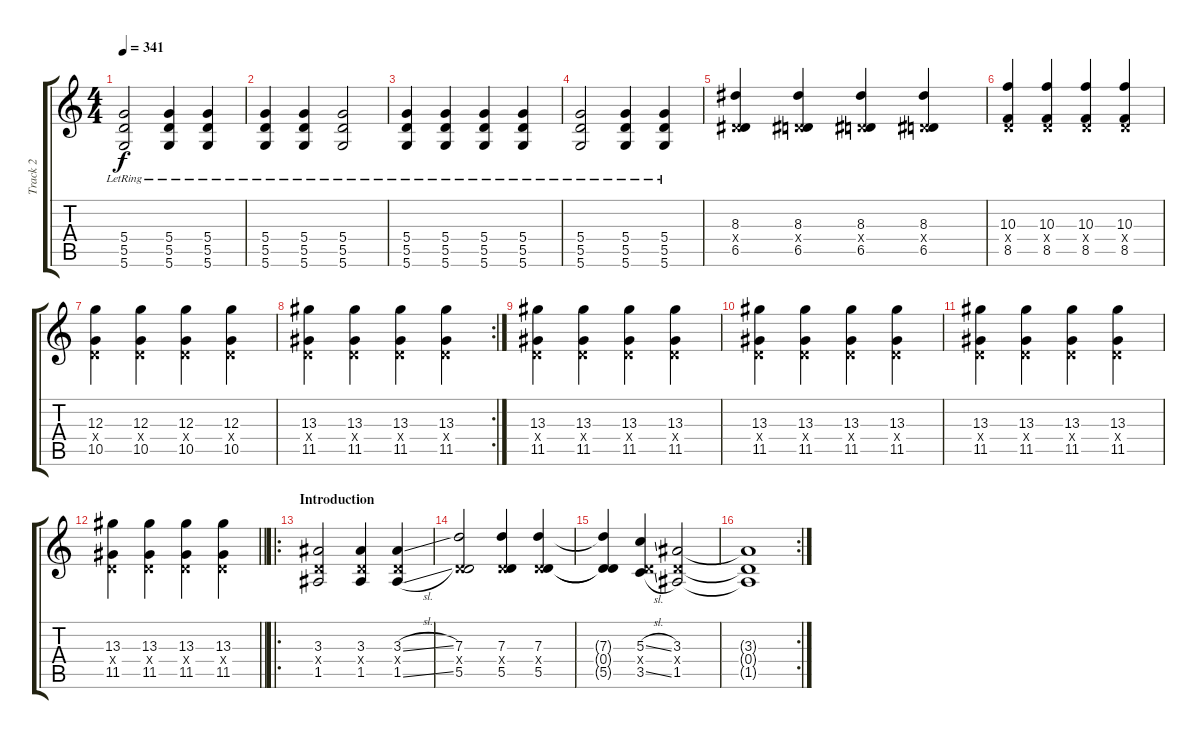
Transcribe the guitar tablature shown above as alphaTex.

\track ("Track 2" "Track 2") {instrument overdrivenguitar}
\staff {score tabs}
\tuning (E4 B3 G3 D3 A2 D2) {hide}
\ts (4 4)
\tempo 341
\clef g2
\ks c
(5.4{lr} 5.5{lr} 5.6{lr}).2{dy f} (5.4{lr} 5.5{lr} 5.6{lr}).4 (5.4{lr} 5.5{lr} 5.6{lr}).4 |
(5.4{lr} 5.5{lr} 5.6{lr}).4 (5.4{lr} 5.5{lr} 5.6{lr}).4 (5.4{lr} 5.5{lr} 5.6{lr}).2 |
(5.4{lr} 5.5{lr} 5.6{lr}).4 (5.4{lr} 5.5{lr} 5.6{lr}).4 (5.4{lr} 5.5{lr} 5.6{lr}).4 (5.4{lr} 5.5{lr} 5.6{lr}).4 |
(5.4{lr} 5.5{lr} 5.6{lr}).2 (5.4{lr} 5.5{lr} 5.6{lr}).4 (5.4{lr} 5.5{lr} 5.6{lr}).4 |
(8.3 0.4{x} 6.5).4 (8.3 0.4{x} 6.5).4 (8.3 0.4{x} 6.5).4 (8.3 0.4{x} 6.5).4 |
(10.3 0.4{x} 8.5).4 (10.3 0.4{x} 8.5).4 (10.3 0.4{x} 8.5).4 (10.3 0.4{x} 8.5).4 |
(12.3 0.4{x} 10.5).4 (12.3 0.4{x} 10.5).4 (12.3 0.4{x} 10.5).4 (12.3 0.4{x} 10.5).4 |
\rc 2
(13.3 0.4{x} 11.5).4 (13.3 0.4{x} 11.5).4 (13.3 0.4{x} 11.5).4 (13.3 0.4{x} 11.5).4 |
(13.3 0.4{x} 11.5).4 (13.3 0.4{x} 11.5).4 (13.3 0.4{x} 11.5).4 (13.3 0.4{x} 11.5).4 |
(13.3 0.4{x} 11.5).4 (13.3 0.4{x} 11.5).4 (13.3 0.4{x} 11.5).4 (13.3 0.4{x} 11.5).4 |
(13.3 0.4{x} 11.5).4 (13.3 0.4{x} 11.5).4 (13.3 0.4{x} 11.5).4 (13.3 0.4{x} 11.5).4 |
\barLineRight lightlight
(13.3 0.4{x} 11.5).4 (13.3 0.4{x} 11.5).4 (13.3 0.4{x} 11.5).4 (13.3 0.4{x} 11.5).4 |
\ro
\section ("" "Introduction")
(3.3 0.4{x} 1.5).2 (3.3 0.4{x} 1.5).4 (3.3{sl} 0.4{x} 1.5{sl}).4 |
(7.3 0.4{x} 5.5).2 (7.3 0.4{x} 5.5).4 (7.3 0.4{x} 5.5).4 |
(7.3{t} 0.4{t} 5.5{t}).4 (5.3{sl} 0.4{x} 3.5{sl}).4 (3.3 0.4{x} 1.5).2 |
\rc 2
(3.3{t} 0.4{t} 1.5{t}).1
